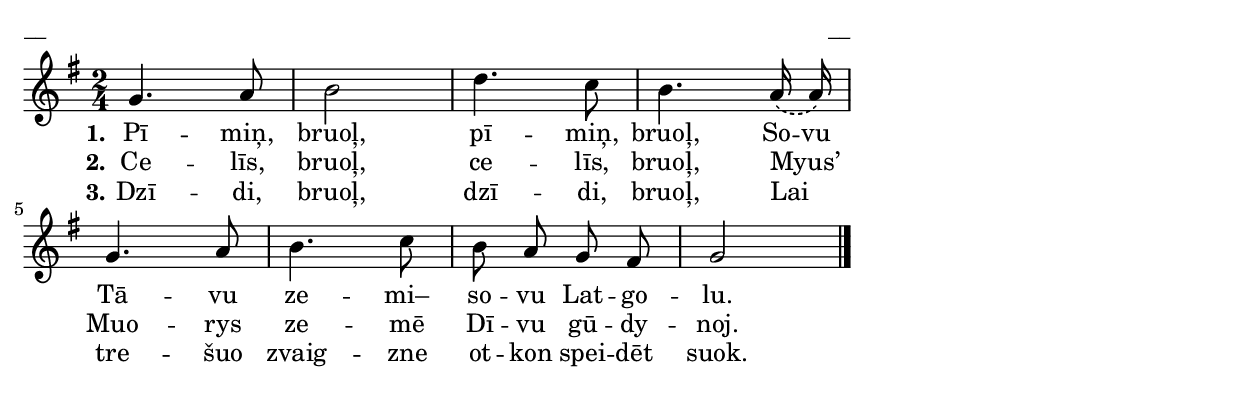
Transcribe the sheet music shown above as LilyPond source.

\version "2.13.16"
%\header {
%    title = "Pīmiņ, bruoļ"
%} 
\paper {
line-width = 14\cm
left-margin = 0.4\cm
between-system-padding = 0.1\cm
between-system-space = 0.1\cm
}
\layout {
indent = #0
ragged-last = ##f
}


voiceA = \relative c' {
\clef "treble"
\key g \major
\time 2/4
\phrasingSlurDashed
g'4. a8 | b2 | d4. c8 | b4. a16\( a\) | g4. a8 | b4. c8 | b8 a g fis | g2 |
\bar "|."
} 

lyricA = \lyricmode {
\set stanza = #"1." Pī -- miņ, bruoļ, pī -- miņ, bruoļ,
So -- vu Tā -- vu ze -- mi– so -- vu Lat -- go -- lu.
}

lyricB = \lyricmode {
\set stanza = #"2." Ce -- līs, bruoļ, ce -- līs, bruoļ,
Myus’ _  Muo -- rys ze -- mē Dī -- vu gū -- dy -- noj.
}

lyricC = \lyricmode {
\set stanza = #"3." Dzī -- di, bruoļ, dzī -- di, bruoļ,
Lai _ tre -- šuo zvaig -- zne ot -- kon spei -- dēt suok.
} 

fullScore = <<
\new Staff {
<<
\new Voice = "voiceA" { \oneVoice \autoBeamOff \voiceA }
\lyricsto "voiceA" \new Lyrics \lyricA
\lyricsto "voiceA" \new Lyrics \lyricB
\lyricsto "voiceA" \new Lyrics \lyricC
>>
}
>>

\score {
\fullScore
\header { piece = "__" opus = "__" }
}
\markup { \with-color #(x11-color 'white) \sans \smaller "__" }
\score {
\unfoldRepeats
\fullScore
\midi {
\context { \Staff \remove "Staff_performer" }
\context { \Voice \consists "Staff_performer" }
}
}



